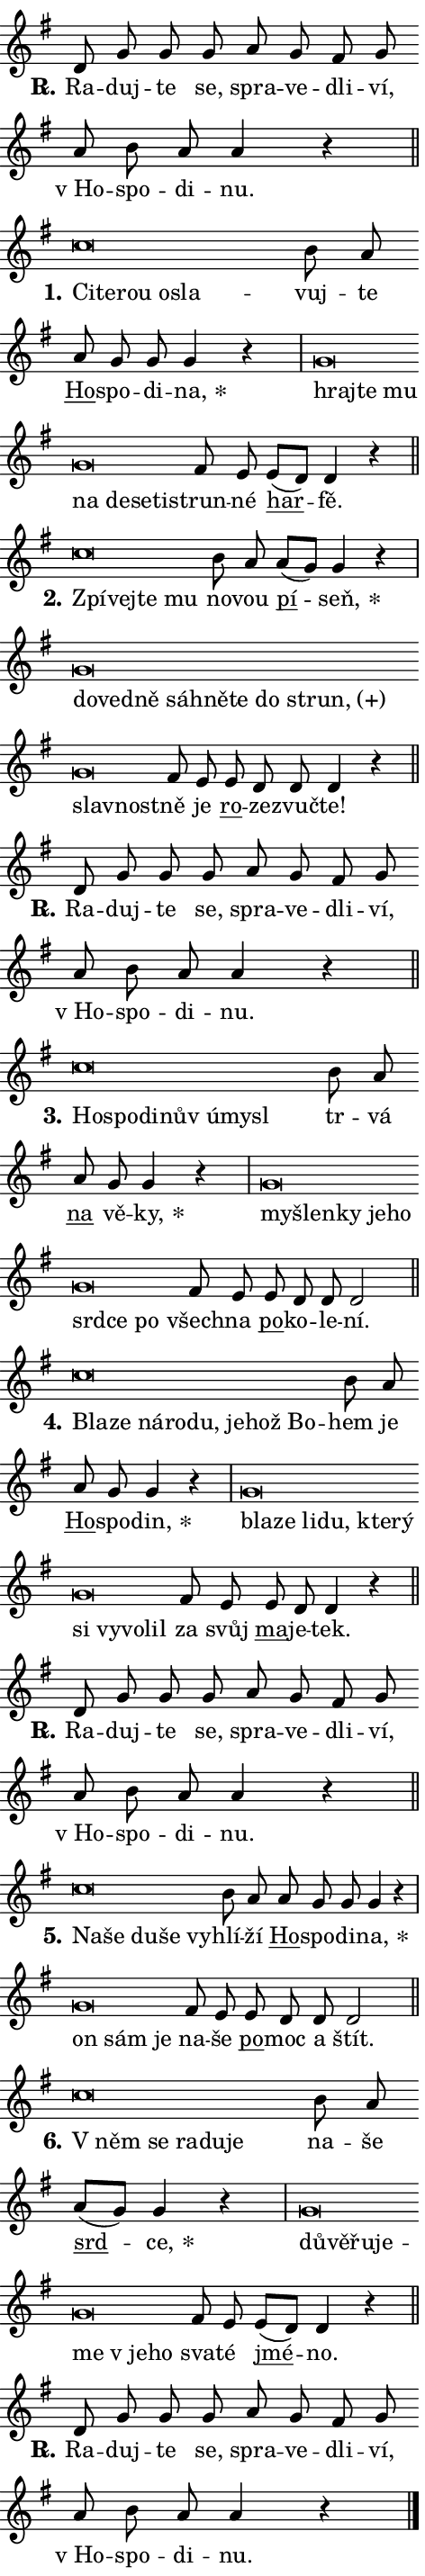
\version "2.24.0"
\header { tagline = "" }
\paper {
  indent = 0\cm
  top-margin = 0\cm
  right-margin = 0.13\cm % to fit lyric hyphens
  bottom-margin = 0\cm
  left-margin = 0\cm
  paper-width = 8\cm
  page-breaking = #ly:one-page-breaking
  system-system-spacing.basic-distance = #11
  score-system-spacing.basic-distance = #11
  ragged-last = ##f
}


%% Author: Thomas Morley
%% https://lists.gnu.org/archive/html/lilypond-user/2020-05/msg00002.html
#(define (line-position grob)
"Returns position of @var[grob} in current system:
   @code{'start}, if at first time-step
   @code{'end}, if at last time-step
   @code{'middle} otherwise
"
  (let* ((col (ly:item-get-column grob))
         (ln (ly:grob-object col 'left-neighbor))
         (rn (ly:grob-object col 'right-neighbor))
         (col-to-check-left (if (ly:grob? ln) ln col))
         (col-to-check-right (if (ly:grob? rn) rn col))
         (break-dir-left
           (and
             (ly:grob-property col-to-check-left 'non-musical #f)
             (ly:item-break-dir col-to-check-left)))
         (break-dir-right
           (and
             (ly:grob-property col-to-check-right 'non-musical #f)
             (ly:item-break-dir col-to-check-right))))
        (cond ((eqv? 1 break-dir-left) 'start)
              ((eqv? -1 break-dir-right) 'end)
              (else 'middle))))

#(define (tranparent-at-line-position vctor)
  (lambda (grob)
  "Relying on @code{line-position} select the relevant enry from @var{vctor}.
Used to determine transparency,"
    (case (line-position grob)
      ((end) (not (vector-ref vctor 0)))
      ((middle) (not (vector-ref vctor 1)))
      ((start) (not (vector-ref vctor 2))))))

noteHeadBreakVisibility =
#(define-music-function (break-visibility)(vector?)
"Makes @code{NoteHead}s transparent relying on @var{break-visibility}"
#{
  \override NoteHead.transparent =
    #(tranparent-at-line-position break-visibility)
#})

#(define delete-ledgers-for-transparent-note-heads
  (lambda (grob)
    "Reads whether a @code{NoteHead} is transparent.
If so this @code{NoteHead} is removed from @code{'note-heads} from
@var{grob}, which is supposed to be @code{LedgerLineSpanner}.
As a result ledgers are not printed for this @code{NoteHead}"
    (let* ((nhds-array (ly:grob-object grob 'note-heads))
           (nhds-list
             (if (ly:grob-array? nhds-array)
                 (ly:grob-array->list nhds-array)
                 '()))
           ;; Relies on the transparent-property being done before
           ;; Staff.LedgerLineSpanner.after-line-breaking is executed.
           ;; This is fragile ...
           (to-keep
             (remove
               (lambda (nhd)
                 (ly:grob-property nhd 'transparent #f))
               nhds-list)))
      ;; TODO find a better method to iterate over grob-arrays, similiar
      ;; to filter/remove etc for lists
      ;; For now rebuilt from scratch
      (set! (ly:grob-object grob 'note-heads)  '())
      (for-each
        (lambda (nhd)
          (ly:pointer-group-interface::add-grob grob 'note-heads nhd))
        to-keep))))

squashNotes = {
  \override NoteHead.X-extent = #'(-0.2 . 0.2)
  \override NoteHead.Y-extent = #'(-0.75 . 0)
  \override NoteHead.stencil =
    #(lambda (grob)
       (let ((pos (ly:grob-property grob 'staff-position)))
         (begin
           (if (< pos -7) (display "ERROR: Lower brevis then expected\n") (display ""))
           (if (<= pos -6) ly:text-interface::print ly:note-head::print))))
}
unSquashNotes = {
  \revert NoteHead.X-extent
  \revert NoteHead.Y-extent
  \revert NoteHead.stencil
}

hideNotes = \noteHeadBreakVisibility #begin-of-line-visible
unHideNotes = \noteHeadBreakVisibility #all-visible

% work-around for resetting accidentals
% https://lilypond.org/doc/v2.23/Documentation/notation/displaying-rhythms#unmetered-music
cadenzaMeasure = {
  \cadenzaOff
  \partial 1024 s1024
  \cadenzaOn
}

#(define-markup-command (accent layout props text) (markup?)
  "Underline accented syllable"
  (interpret-markup layout props
    #{\markup \override #'(offset . 4.3) \underline { #text }#}))

responsum = \markup \concat {
  "R" \hspace #-1.05 \path #0.1 #'((moveto 0 0.07) (lineto 0.9 0.8)) \hspace #0.05 "."
}

spaceSize = #0.6828661417322834 % exact space size for TeX Gyre Schola

\layout {
  \context {
    \Staff
    \remove "Time_signature_engraver"
    \override LedgerLineSpanner.after-line-breaking = #delete-ledgers-for-transparent-note-heads
  }
  \context {
    \Lyrics {
      \override LyricSpace.minimum-distance = \spaceSize
      \override LyricText.font-name = #"TeX Gyre Schola"
      \override LyricText.font-size = 1
      \override StanzaNumber.font-name = #"TeX Gyre Schola Bold"
      \override StanzaNumber.font-size = 1
    }
  }
  \context {
    \Score 
    \override NoteHead.text =
      #(lambda (grob) 
        (let ((pos (ly:grob-property grob 'staff-position)))
          #{\markup {
            \combine
              \halign #-0.55 \raise #(if (= pos -6) 0 0.5) \override #'(thickness . 2) \draw-line #'(3.2 . 0)
              \musicglyph "noteheads.sM1"
          }#}))
  }
}

% magnetic-lyrics.ily
%
%   written by
%     Jean Abou Samra <jean@abou-samra.fr>
%     Werner Lemberg <wl@gnu.org>
%
%   adapted by
%     Jiri Hon <jiri.hon@gmail.com>
%
% Version 2022-Apr-15

% https://www.mail-archive.com/lilypond-user@gnu.org/msg149350.html

#(define (Left_hyphen_pointer_engraver context)
   "Collect syllable-hyphen-syllable occurrences in lyrics and store
them in properties.  This engraver only looks to the left.  For
example, if the lyrics input is @code{foo -- bar}, it does the
following.

@itemize @bullet
@item
Set the @code{text} property of the @code{LyricHyphen} grob between
@q{foo} and @q{bar} to @code{foo}.

@item
Set the @code{left-hyphen} property of the @code{LyricText} grob with
text @q{foo} to the @code{LyricHyphen} grob between @q{foo} and
@q{bar}.
@end itemize

Use this auxiliary engraver in combination with the
@code{lyric-@/text::@/apply-@/magnetic-@/offset!} hook."
   (let ((hyphen #f)
         (text #f))
     (make-engraver
      (acknowledgers
       ((lyric-syllable-interface engraver grob source-engraver)
        (set! text grob)))
      (end-acknowledgers
       ((lyric-hyphen-interface engraver grob source-engraver)
        ;(when (not (grob::has-interface grob 'lyric-space-interface))
          (set! hyphen grob)));)
      ((stop-translation-timestep engraver)
       (when (and text hyphen)
         (ly:grob-set-object! text 'left-hyphen hyphen))
       (set! text #f)
       (set! hyphen #f)))))

#(define (lyric-text::apply-magnetic-offset! grob)
   "If the space between two syllables is less than the value in
property @code{LyricText@/.details@/.squash-threshold}, move the right
syllable to the left so that it gets concatenated with the left
syllable.

Use this function as a hook for
@code{LyricText@/.after-@/line-@/breaking} if the
@code{Left_@/hyphen_@/pointer_@/engraver} is active."
   (let ((hyphen (ly:grob-object grob 'left-hyphen #f)))
     (when hyphen
       (let ((left-text (ly:spanner-bound hyphen LEFT)))
         (when (grob::has-interface left-text 'lyric-syllable-interface)
           (let* ((common (ly:grob-common-refpoint grob left-text X))
                  (this-x-ext (ly:grob-extent grob common X))
                  (left-x-ext
                   (begin
                     ;; Trigger magnetism for left-text.
                     (ly:grob-property left-text 'after-line-breaking)
                     (ly:grob-extent left-text common X)))
                  ;; `delta` is the gap width between two syllables.
                  (delta (- (interval-start this-x-ext)
                            (interval-end left-x-ext)))
                  (details (ly:grob-property grob 'details))
                  (threshold (assoc-get 'squash-threshold details 0.2)))
             (when (< delta threshold)
               (let* (;; We have to manipulate the input text so that
                      ;; ligatures crossing syllable boundaries are not
                      ;; disabled.  For languages based on the Latin
                      ;; script this is essentially a beautification.
                      ;; However, for non-Western scripts it can be a
                      ;; necessity.
                      (lt (ly:grob-property left-text 'text))
                      (rt (ly:grob-property grob 'text))
                      (is-space (grob::has-interface hyphen 'lyric-space-interface))
                      (space (if is-space " " ""))
                      (extra-delta (if is-space spaceSize 0))
                      ;; Append new syllable.
                      (ltrt-space (if (and (string? lt) (string? rt))
                                (string-append lt space rt)
                                (make-concat-markup (list lt space rt))))
                      ;; Right-align `ltrt` to the right side.
                      (ltrt-space-markup (grob-interpret-markup
                               grob
                               (make-translate-markup
                                (cons (interval-length this-x-ext) 0)
                                (make-right-align-markup ltrt-space)))))
                 (begin
                   ;; Don't print `left-text`.
                   (ly:grob-set-property! left-text 'stencil #f)
                   ;; Set text and stencil (which holds all collected
                   ;; syllables so far) and shift it to the left.
                   (ly:grob-set-property! grob 'text ltrt-space)
                   (ly:grob-set-property! grob 'stencil ltrt-space-markup)
                   (ly:grob-translate-axis! grob (- (- delta extra-delta)) X))))))))))


#(define (lyric-hyphen::displace-bounds-first grob)
   ;; Make very sure this callback isn't triggered too early.
   (let ((left (ly:spanner-bound grob LEFT))
         (right (ly:spanner-bound grob RIGHT)))
     (ly:grob-property left 'after-line-breaking)
     (ly:grob-property right 'after-line-breaking)
     (ly:lyric-hyphen::print grob)))

squashThreshold = #0.4

\layout {
  \context {
    \Lyrics
    \consists #Left_hyphen_pointer_engraver
    \override LyricText.after-line-breaking =
      #lyric-text::apply-magnetic-offset!
    \override LyricHyphen.stencil = #lyric-hyphen::displace-bounds-first
    \override LyricText.details.squash-threshold = \squashThreshold
    \override LyricHyphen.minimum-distance = 0
    \override LyricHyphen.minimum-length = \squashThreshold
  }
}

squashText = \override LyricText.details.squash-threshold = 9999
unSquashText = \override LyricText.details.squash-threshold = \squashThreshold

leftText = \override LyricText.self-alignment-X = #LEFT
unLeftText = \revert LyricText.self-alignment-X

starOffset = #(lambda (grob) 
                (let ((x_offset (ly:self-alignment-interface::aligned-on-x-parent grob)))
                  (if (= x_offset 0) 0 (+ x_offset 1.2))))

star = #(define-music-function (syllable)(string?)
"Append star separator at the end of a syllable"
#{
  \once \override LyricText.X-offset = #starOffset
  \lyricmode { \markup {
    #syllable
    \override #'((font-name . "TeX Gyre Schola Bold")) \hspace #0.2 \lower #0.65 \larger "*"
  } }
#})

starAccent = #(define-music-function (syllable)(string?)
"Append star separator at the end of a syllable and make accent"
#{
  \once \override LyricText.X-offset = #starOffset
  \lyricmode { \markup {
    \accent #syllable
    \override #'((font-name . "TeX Gyre Schola Bold")) \hspace #0.2 \lower #0.65 \larger "*"
  } }
#})

breath = #(define-music-function (syllable)(string?)
"Append breathing indicator at the end of a syllable"
#{
  \lyricmode { \markup { #syllable "+" } }
#})

optionalBreath = #(define-music-function (syllable)(string?)
"Append optional breathing indicator at the end of a syllable"
#{
  \lyricmode { \markup { #syllable "(+)" } }
#})


\score {
    <<
        \new Voice = "melody" { \cadenzaOn \key g \major \relative { d'8 g g g a g \bar "" fis g \bar "" a b a a4 r \cadenzaMeasure \bar "||" \break } }
        \new Lyrics \lyricsto "melody" { \lyricmode { \set stanza = \responsum
Ra -- duj -- te se, spra -- ve -- dli -- ví, "v Ho" -- spo -- di -- nu. } }
    >>
    \layout {}
}

\score {
    <<
        \new Voice = "melody" { \cadenzaOn \key g \major \relative { \squashNotes c''\breve*1/16 \hideNotes \breve*1/16 \bar "" \breve*1/16 \bar "" \breve*1/16 \breve*1/16 \bar "" \unHideNotes \unSquashNotes b8 a \bar "" a g g g4 r \cadenzaMeasure \bar "|" \squashNotes g\breve*1/16 \hideNotes \breve*1/16 \bar "" \breve*1/16 \bar "" \breve*1/16 \bar "" \breve*1/16 \bar "" \breve*1/16 \breve*1/16 \bar "" \unHideNotes \unSquashNotes fis8 e \bar "" e[( d)] d4 r \cadenzaMeasure \bar "||" \break } }
        \new Lyrics \lyricsto "melody" { \lyricmode { \set stanza = "1."
\leftText Ci -- \squashText te -- rou o -- sla -- \unLeftText \unSquashText vuj -- te \markup \accent Ho -- spo -- di -- \star na, \leftText hraj -- \squashText te mu na de -- se -- ti -- \unLeftText \unSquashText strun -- né \markup \accent har -- fě. } }
    >>
    \layout {}
}

\score {
    <<
        \new Voice = "melody" { \cadenzaOn \key g \major \relative { \squashNotes c''\breve*1/16 \hideNotes \breve*1/16 \bar "" \breve*1/16 \breve*1/16 \bar "" \unHideNotes \unSquashNotes b8 a \bar "" a[( g)] g4 r \cadenzaMeasure \bar "|" \squashNotes g\breve*1/16 \hideNotes \breve*1/16 \bar "" \breve*1/16 \bar "" \breve*1/16 \bar "" \breve*1/16 \bar "" \breve*1/16 \bar "" \breve*1/16 \bar "" \breve*1/16 \bar "" \breve*1/16 \breve*1/16 \bar "" \unHideNotes \unSquashNotes fis8 e \bar "" e d d d4 r \cadenzaMeasure \bar "||" \break } }
        \new Lyrics \lyricsto "melody" { \lyricmode { \set stanza = "2."
\leftText Zpí -- \squashText vej -- te mu \unLeftText \unSquashText no -- vou \markup \accent pí -- \star seň, \leftText do -- \squashText ved -- ně sáh -- ně -- te do \optionalBreath strun, slav -- nost -- \unLeftText \unSquashText ně je \markup \accent ro -- ze -- zvuč -- te! } }
    >>
    \layout {}
}

\score {
    <<
        \new Voice = "melody" { \cadenzaOn \key g \major \relative { d'8 g g g a g \bar "" fis g \bar "" a b a a4 r \cadenzaMeasure \bar "||" \break } }
        \new Lyrics \lyricsto "melody" { \lyricmode { \set stanza = \responsum
Ra -- duj -- te se, spra -- ve -- dli -- ví, "v Ho" -- spo -- di -- nu. } }
    >>
    \layout {}
}

\score {
    <<
        \new Voice = "melody" { \cadenzaOn \key g \major \relative { \squashNotes c''\breve*1/16 \hideNotes \breve*1/16 \bar "" \breve*1/16 \bar "" \breve*1/16 \bar "" \breve*1/16 \bar "" \breve*1/16 \breve*1/16 \bar "" \unHideNotes \unSquashNotes b8 a \bar "" a g g4 r \cadenzaMeasure \bar "|" \squashNotes g\breve*1/16 \hideNotes \breve*1/16 \bar "" \breve*1/16 \bar "" \breve*1/16 \bar "" \breve*1/16 \bar "" \breve*1/16 \bar "" \breve*1/16 \breve*1/16 \bar "" \unHideNotes \unSquashNotes fis8 e \bar "" e d d d2 \cadenzaMeasure \bar "||" \break } }
        \new Lyrics \lyricsto "melody" { \lyricmode { \set stanza = "3."
\leftText Ho -- \squashText spo -- di -- nův ú -- my -- sl \unLeftText \unSquashText tr -- vá \markup \accent na vě -- \star ky, \leftText my -- \squashText šlen -- ky je -- ho srd -- ce po \unLeftText \unSquashText všech -- na \markup \accent po -- ko -- le -- ní. } }
    >>
    \layout {}
}

\score {
    <<
        \new Voice = "melody" { \cadenzaOn \key g \major \relative { \squashNotes c''\breve*1/16 \hideNotes \breve*1/16 \bar "" \breve*1/16 \bar "" \breve*1/16 \bar "" \breve*1/16 \bar "" \breve*1/16 \bar "" \breve*1/16 \breve*1/16 \bar "" \unHideNotes \unSquashNotes b8 a \bar "" a g g4 r \cadenzaMeasure \bar "|" \squashNotes g\breve*1/16 \hideNotes \breve*1/16 \bar "" \breve*1/16 \bar "" \breve*1/16 \bar "" \breve*1/16 \bar "" \breve*1/16 \bar "" \breve*1/16 \bar "" \breve*1/16 \bar "" \breve*1/16 \breve*1/16 \bar "" \unHideNotes \unSquashNotes fis8 e \bar "" e d d4 r \cadenzaMeasure \bar "||" \break } }
        \new Lyrics \lyricsto "melody" { \lyricmode { \set stanza = "4."
\leftText Bla -- \squashText ze ná -- ro -- du, je -- hož Bo -- \unLeftText \unSquashText hem je \markup \accent Ho -- spo -- \star din, \leftText bla -- \squashText ze li -- du, kte -- rý si vy -- vo -- lil \unLeftText \unSquashText za svůj \markup \accent ma -- je -- tek. } }
    >>
    \layout {}
}

\score {
    <<
        \new Voice = "melody" { \cadenzaOn \key g \major \relative { d'8 g g g a g \bar "" fis g \bar "" a b a a4 r \cadenzaMeasure \bar "||" \break } }
        \new Lyrics \lyricsto "melody" { \lyricmode { \set stanza = \responsum
Ra -- duj -- te se, spra -- ve -- dli -- ví, "v Ho" -- spo -- di -- nu. } }
    >>
    \layout {}
}

\score {
    <<
        \new Voice = "melody" { \cadenzaOn \key g \major \relative { \squashNotes c''\breve*1/16 \hideNotes \breve*1/16 \bar "" \breve*1/16 \bar "" \breve*1/16 \breve*1/16 \bar "" \unHideNotes \unSquashNotes b8 a \bar "" a g g g4 r \cadenzaMeasure \bar "|" \squashNotes g\breve*1/16 \hideNotes \breve*1/16 \breve*1/16 \bar "" \unHideNotes \unSquashNotes fis8 e \bar "" e d d d2 \cadenzaMeasure \bar "||" \break } }
        \new Lyrics \lyricsto "melody" { \lyricmode { \set stanza = "5."
\leftText Na -- \squashText še du -- še vy -- \unLeftText \unSquashText hlí -- ží \markup \accent Ho -- spo -- di -- \star na, \leftText on \squashText sám je \unLeftText \unSquashText na -- še \markup \accent po -- moc a štít. } }
    >>
    \layout {}
}

\score {
    <<
        \new Voice = "melody" { \cadenzaOn \key g \major \relative { \squashNotes c''\breve*1/16 \hideNotes \breve*1/16 \bar "" \breve*1/16 \bar "" \breve*1/16 \breve*1/16 \bar "" \unHideNotes \unSquashNotes b8 a \bar "" a[( g)] g4 r \cadenzaMeasure \bar "|" \squashNotes g\breve*1/16 \hideNotes \breve*1/16 \bar "" \breve*1/16 \bar "" \breve*1/16 \bar "" \breve*1/16 \bar "" \breve*1/16 \breve*1/16 \bar "" \unHideNotes \unSquashNotes fis8 e \bar "" e[( d)] d4 r \cadenzaMeasure \bar "||" \break } }
        \new Lyrics \lyricsto "melody" { \lyricmode { \set stanza = "6."
\leftText "V něm" \squashText se ra -- du -- je \unLeftText \unSquashText na -- še \markup \accent srd -- \star ce, \leftText dů -- \squashText vě -- řu -- je -- me "v je" -- ho \unLeftText \unSquashText sva -- té \markup \accent jmé -- no. } }
    >>
    \layout {}
}

\score {
    <<
        \new Voice = "melody" { \cadenzaOn \key g \major \relative { d'8 g g g a g \bar "" fis g \bar "" a b a a4 r \cadenzaMeasure \bar "||" \break } \bar "|." }
        \new Lyrics \lyricsto "melody" { \lyricmode { \set stanza = \responsum
Ra -- duj -- te se, spra -- ve -- dli -- ví, "v Ho" -- spo -- di -- nu. } }
    >>
    \layout {}
}
